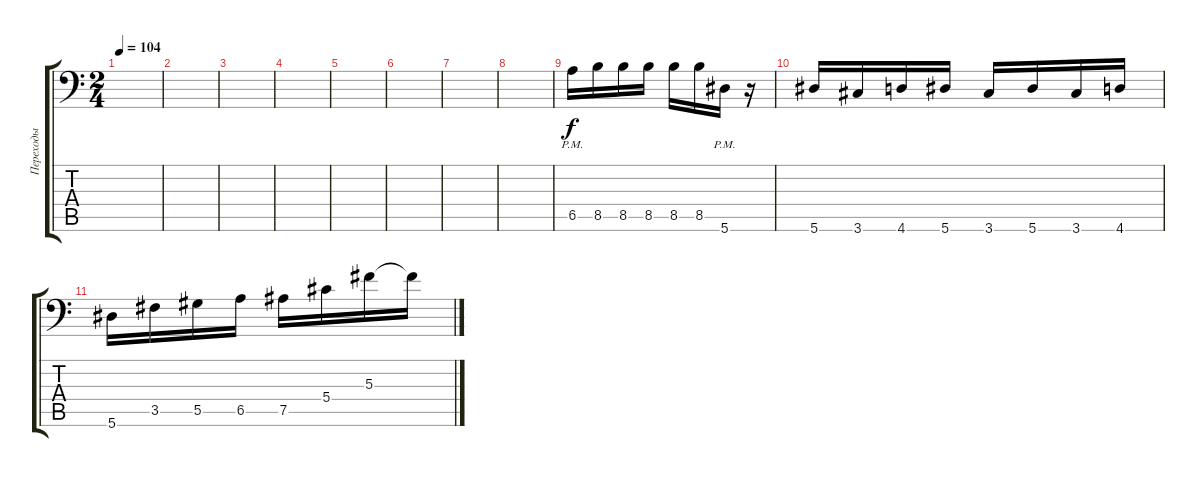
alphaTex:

\track ("Переходы" "Переходы") {instrument distortionguitar}
\staff {score tabs}
\tuning (Bb3 F3 Db3 Ab2 Eb2 Bb1) {hide}
\ts (2 4)
\tempo 104
\clef f4
\ks c
|
|
|
|
|
|
|
|
6.5{pm}.16 8.5.16 8.5.16 8.5.16 8.5.16 8.5.16 5.6{pm}.16 r.16 |
5.6.16 3.6.16 4.6.16 5.6.16 3.6.16 5.6.16 3.6.16 4.6.16 |
5.6.16 3.5.16 5.5.16 6.5.16 7.5.16 5.4.16 5.3.16 5.3{t}.16
